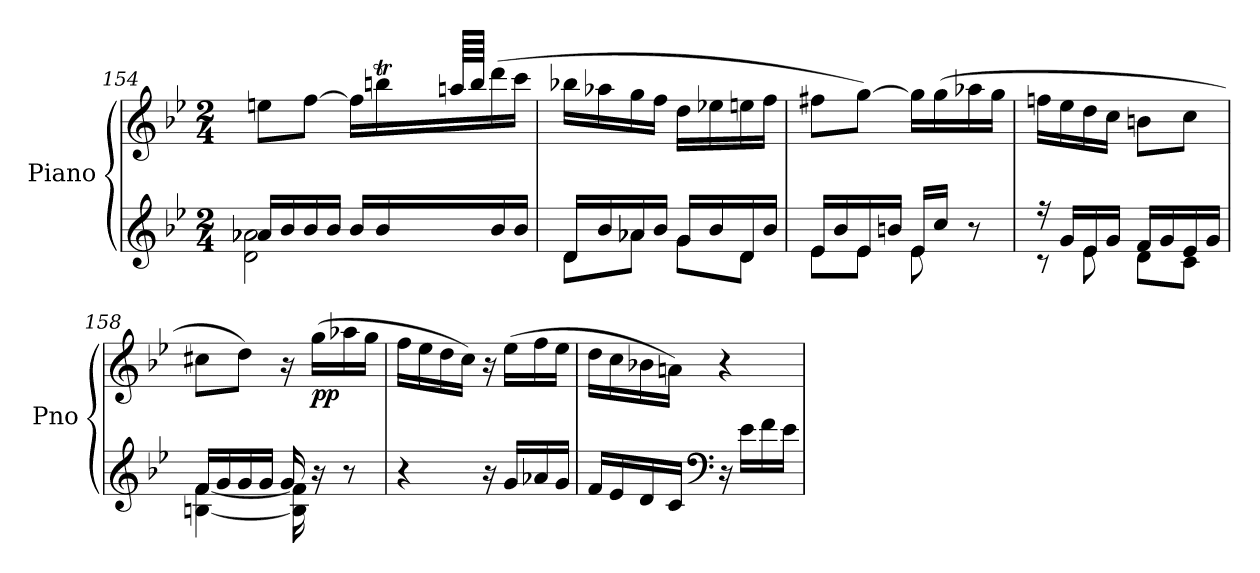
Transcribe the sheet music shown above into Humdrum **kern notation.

**kern	**kern	**dynam
*part1	*part1	*part1
*staff2	*staff1	*staff1/2
*I"Piano	*	*
*I'Pno	*	*
*clefG2	*clefG2	*
*k[b-e-]	*k[b-e-]	*
*B-:	*B-:	*
*M2/4	*M2/4	*
=154	=154	=154
*^	*^	*
16a-X/LL	2d\ 2a-\	8een\L	40%13ryy	.
16b-/	.	.	.	.
16b-/	.	[8ff\J	.	.
16b-/JJ	.	.	.	.
16b-/LL	.	16ff\LL]	.	.
16b-/	.	(16bbnt\	.	.
*	*	*	*Xtuplet	*
.	.	.	80cccyy	.
.	.	.	80bbyy	.
.	.	.	(80aan/LL	.
.	.	.	80bb/JJ	.
16b-/	.	(16ddd\	8ryy	.
16b-/JJ	.	16ccc\JJ	.	.
*	*	*v	*v	*
=155	=155	=155	=155
16d/LL	8d\L	16bb-X\LL	.
16b-/	.	16aa-X\	.
16a-/	8a-X\J	16gg\	.
16b-/JJ	.	16ff\JJ	.
16g/LL	8g\L	16dd\LL	.
16b-/	.	16ee-X\	.
16d/	8d\J)	16een\	.
16b-/JJ	.	16ff\JJ	.
=156	=156	=156	=156
16e-/LL	8e-\L	8ff#X\L	.
16b-/	.	.	.
16e-/	8e-\J	[8gg\J)	.
16bn/JJ	.	.	.
16e-/LL	8e-\	16gg\LL]	.
16cc/JJ	.	(16gg\	.
8r	8ryy	16aa-X\	.
.	.	16gg\JJ	.
!!LO:LB:g=z
=157	=157	=157	=157
16r	8rc	16ffn\LL	.
16g/LL	.	16ee-\	.
16e-/	8e-\	16dd\	.
16g/JJ	.	16cc\JJ	.
16f/LL	8d\L	8bn\L	.
16g/	.	.	.
16e-/	8c\J	8cc\J	.
16g/JJ	.	.	.
=158	=158	=158	=158
16f/LL	[4Bn\ [4f\	8cc#X\L	.
16g/	.	.	.
16g/	.	8dd\J)	.
16g/JJ	.	.	.
16g/	16B\] 16f\]	16r	.
!	!	!	!LO:DY:b
16r	8.ryy	(16gg\LL	pp
8r	.	16aa-X\	.
.	.	16gg\JJ	.
*v	*v	*	*
=159	=159	=159
4r	16ff\LL	.
.	16ee-\	.
.	16dd\	.
.	16cc\JJ)	.
16r	16r	.
16g/LL	(16ee-\LL	.
16a-X/	16ff\	.
16g/JJ	16ee-\JJ	.
=160	=160	=160
16f/LL	16dd\LL	.
16e-/	16cc\	.
16d/	16b-X\	.
16c/JJ	16an\JJ)	.
*clefF4	*	*
16r	4r	.
16e-\LL	.	.
16f\	.	.
16e-\JJ	.	.
=	=	=
*-	*-	*-
